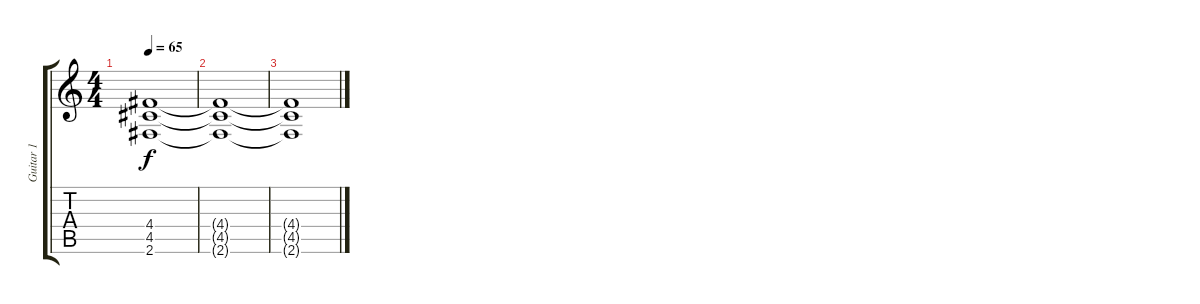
\track ("Guitar 1" "Guitar 1") {instrument acousticguitarsteel}
\staff {score tabs}
\tuning (E4 B3 G3 D3 A2 E2) {hide}
\ts (4 4)
\tempo 65
\clef g2
\ks c
(4.4 4.5 2.6).1{dy f} |
(4.4{t} 4.5{t} 2.6{t}).1 |
(4.4{t} 4.5{t} 2.6{t}).1
